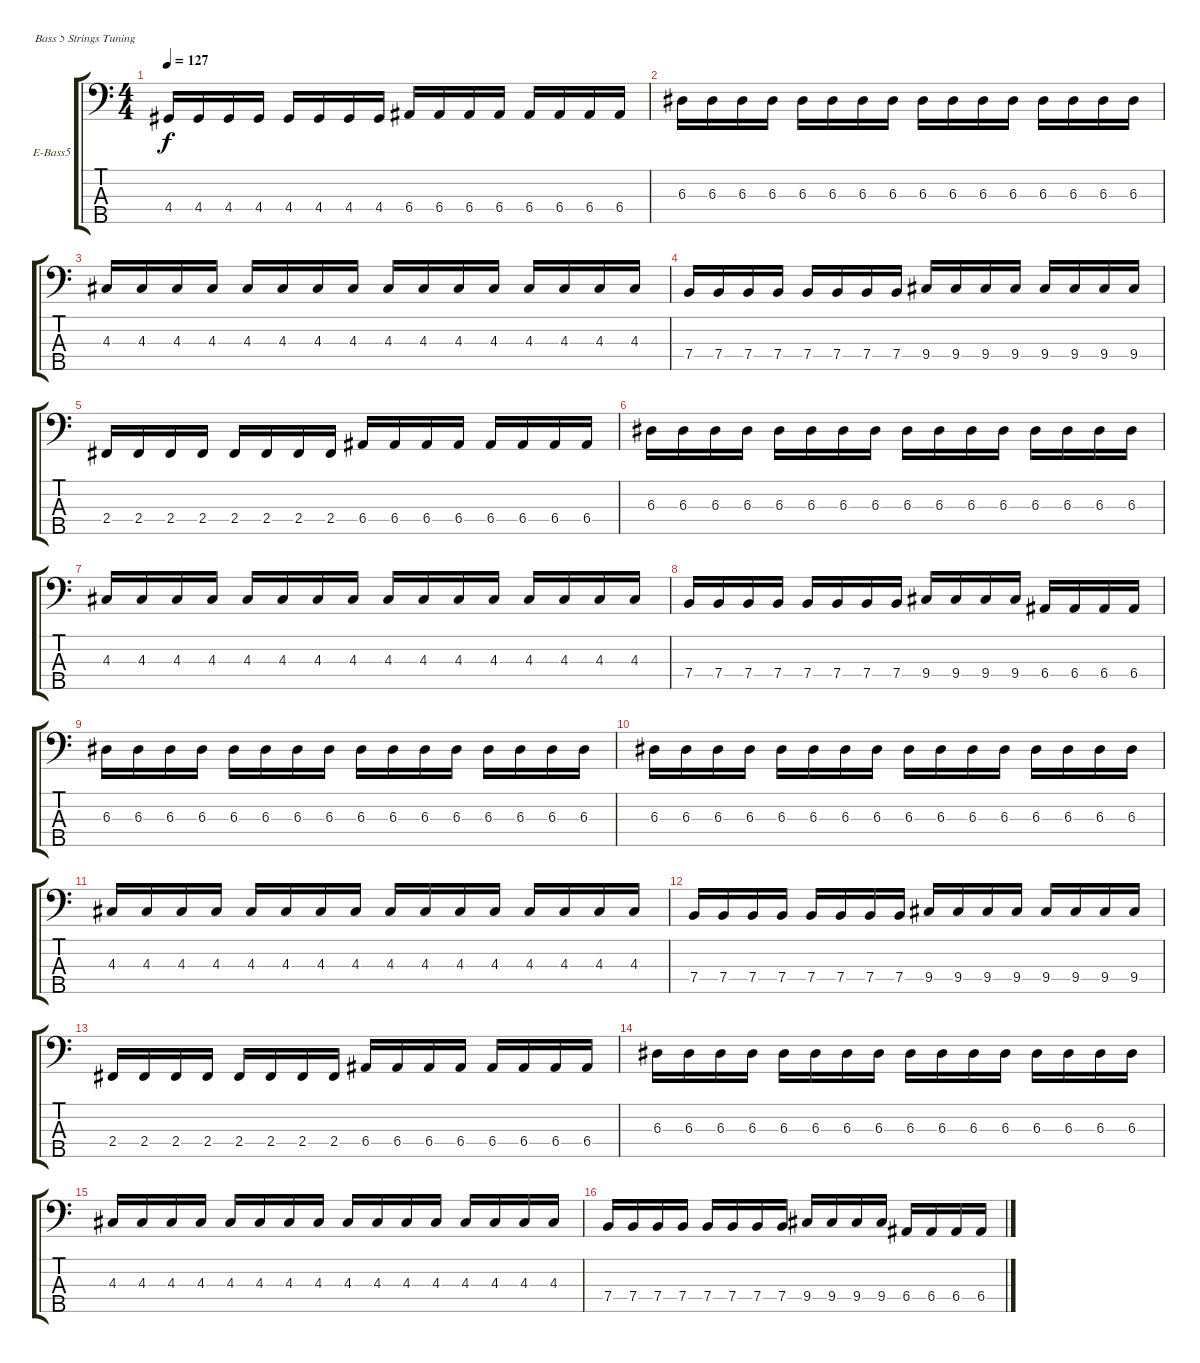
\bracketExtendMode groupsimilarinstruments
\firstSystemTrackNameOrientation horizontal
\otherSystemsTrackNameOrientation horizontal
\track ("Bass" "E-Bass5") {instrument electricbasspick}
\staff {score tabs}
\tuning (G2 D2 A1 E1 B0)
\ts (4 4)
\tempo 127
\clef f4
\ks c
4.4.16{dy f} 4.4.16 4.4.16 4.4.16 4.4.16 4.4.16 4.4.16 4.4.16 6.4.16 6.4.16 6.4.16 6.4.16 6.4.16 6.4.16 6.4.16 6.4.16 |
6.3.16 6.3.16 6.3.16 6.3.16 6.3.16 6.3.16 6.3.16 6.3.16 6.3.16 6.3.16 6.3.16 6.3.16 6.3.16 6.3.16 6.3.16 6.3.16 |
4.3.16 4.3.16 4.3.16 4.3.16 4.3.16 4.3.16 4.3.16 4.3.16 4.3.16 4.3.16 4.3.16 4.3.16 4.3.16 4.3.16 4.3.16 4.3.16 |
7.4.16 7.4.16 7.4.16 7.4.16 7.4.16 7.4.16 7.4.16 7.4.16 9.4.16 9.4.16 9.4.16 9.4.16 9.4.16 9.4.16 9.4.16 9.4.16 |
2.4.16 2.4.16 2.4.16 2.4.16 2.4.16 2.4.16 2.4.16 2.4.16 6.4.16 6.4.16 6.4.16 6.4.16 6.4.16 6.4.16 6.4.16 6.4.16 |
6.3.16 6.3.16 6.3.16 6.3.16 6.3.16 6.3.16 6.3.16 6.3.16 6.3.16 6.3.16 6.3.16 6.3.16 6.3.16 6.3.16 6.3.16 6.3.16 |
4.3.16 4.3.16 4.3.16 4.3.16 4.3.16 4.3.16 4.3.16 4.3.16 4.3.16 4.3.16 4.3.16 4.3.16 4.3.16 4.3.16 4.3.16 4.3.16 |
7.4.16 7.4.16 7.4.16 7.4.16 7.4.16 7.4.16 7.4.16 7.4.16 9.4.16 9.4.16 9.4.16 9.4.16 6.4.16 6.4.16 6.4.16 6.4.16 |
6.3.16 6.3.16 6.3.16 6.3.16 6.3.16 6.3.16 6.3.16 6.3.16 6.3.16 6.3.16 6.3.16 6.3.16 6.3.16 6.3.16 6.3.16 6.3.16 |
6.3.16 6.3.16 6.3.16 6.3.16 6.3.16 6.3.16 6.3.16 6.3.16 6.3.16 6.3.16 6.3.16 6.3.16 6.3.16 6.3.16 6.3.16 6.3.16 |
4.3.16 4.3.16 4.3.16 4.3.16 4.3.16 4.3.16 4.3.16 4.3.16 4.3.16 4.3.16 4.3.16 4.3.16 4.3.16 4.3.16 4.3.16 4.3.16 |
7.4.16 7.4.16 7.4.16 7.4.16 7.4.16 7.4.16 7.4.16 7.4.16 9.4.16 9.4.16 9.4.16 9.4.16 9.4.16 9.4.16 9.4.16 9.4.16 |
2.4.16 2.4.16 2.4.16 2.4.16 2.4.16 2.4.16 2.4.16 2.4.16 6.4.16 6.4.16 6.4.16 6.4.16 6.4.16 6.4.16 6.4.16 6.4.16 |
6.3.16 6.3.16 6.3.16 6.3.16 6.3.16 6.3.16 6.3.16 6.3.16 6.3.16 6.3.16 6.3.16 6.3.16 6.3.16 6.3.16 6.3.16 6.3.16 |
4.3.16 4.3.16 4.3.16 4.3.16 4.3.16 4.3.16 4.3.16 4.3.16 4.3.16 4.3.16 4.3.16 4.3.16 4.3.16 4.3.16 4.3.16 4.3.16 |
7.4.16 7.4.16 7.4.16 7.4.16 7.4.16 7.4.16 7.4.16 7.4.16 9.4.16 9.4.16 9.4.16 9.4.16 6.4.16 6.4.16 6.4.16 6.4.16
